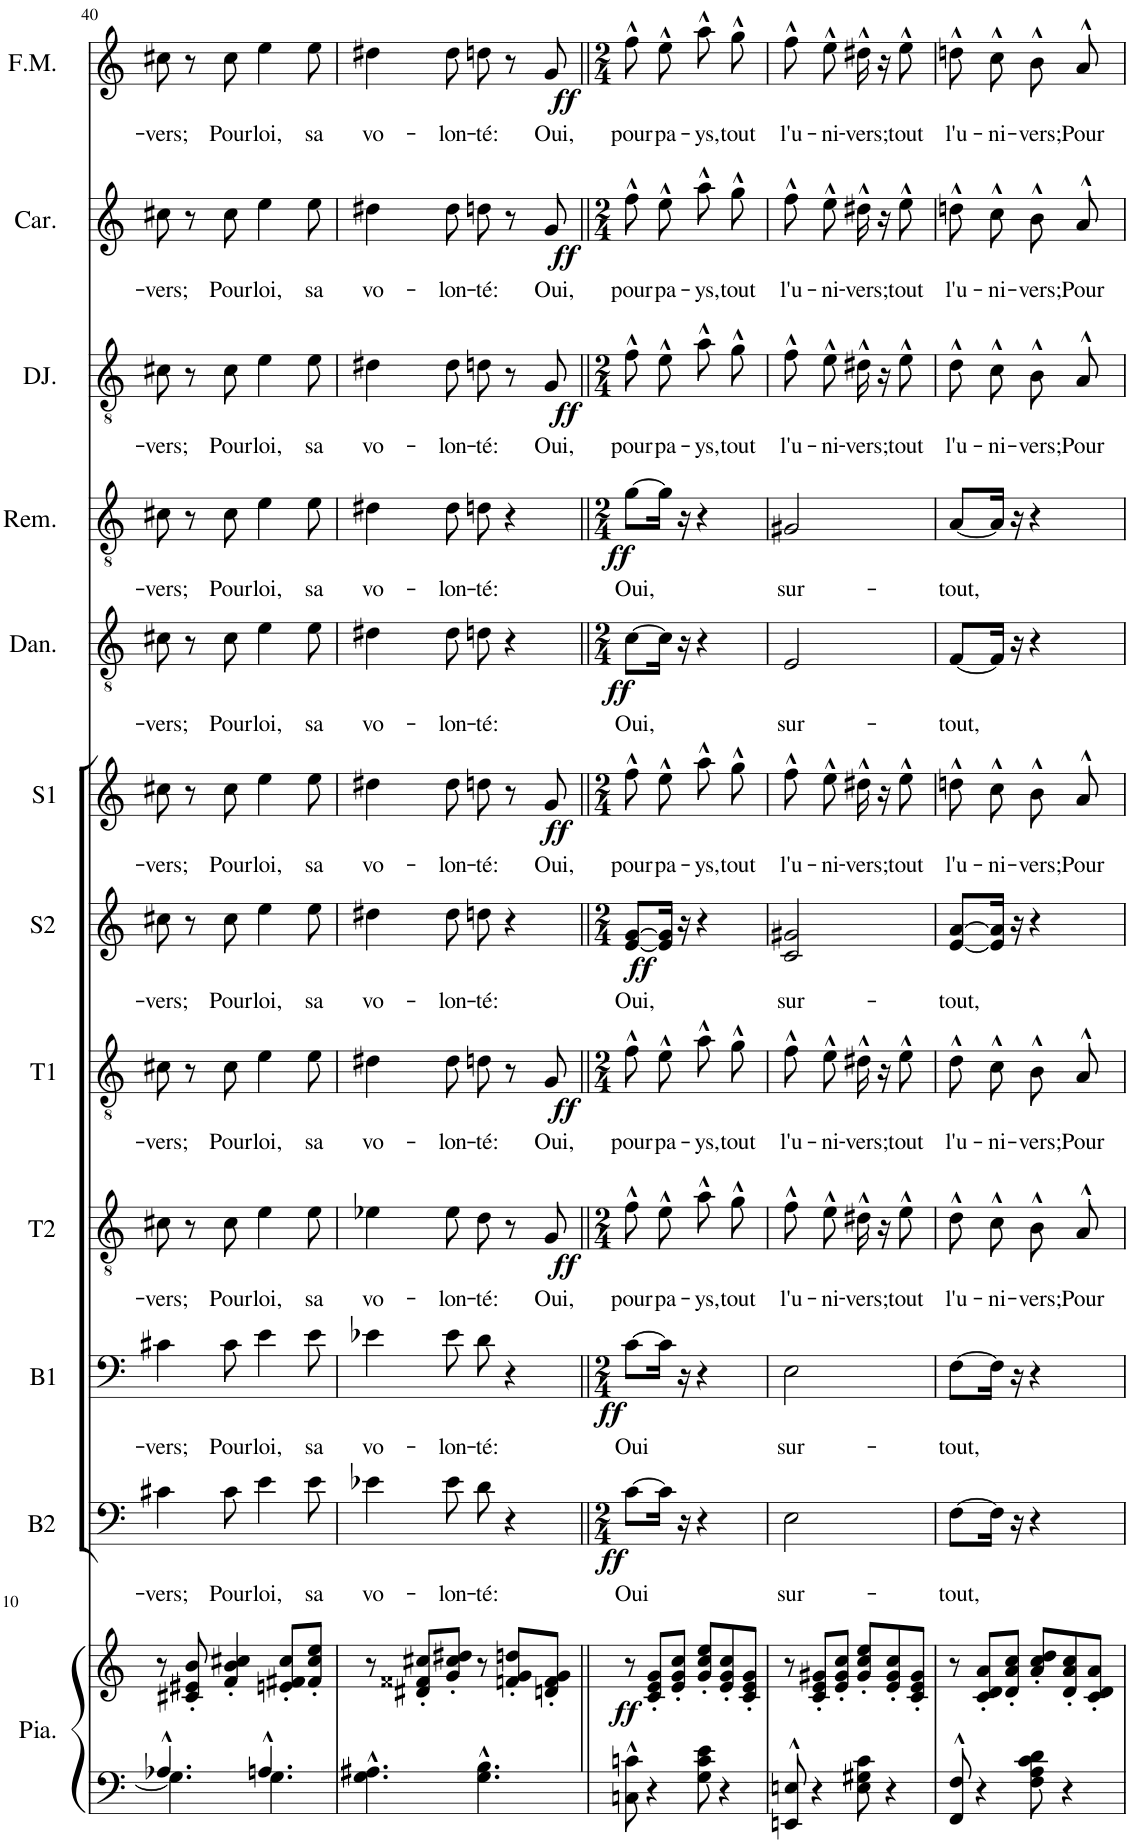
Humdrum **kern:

**kern	**kern	**dynam	**kern	**text	**dynam	**kern	**text	**dynam	**kern	**text	**dynam	**kern	**text	**dynam	**kern	**text	**dynam	**kern	**text	**dynam	**kern	**text	**dynam	**kern	**text	**dynam	**kern	**text	**dynam	**kern	**text	**dynam	**kern	**text	**dynam
*part12	*part12	*part12	*part11	*part11	*part11	*part10	*part10	*part10	*part9	*part9	*part9	*part8	*part8	*part8	*part7	*part7	*part7	*part6	*part6	*part6	*part5	*part5	*part5	*part4	*part4	*part4	*part3	*part3	*part3	*part2	*part2	*part2	*part1	*part1	*part1
*staff13	*staff12	*staff12/13	*staff11	*staff11	*staff11	*staff10	*staff10	*staff10	*staff9	*staff9	*staff9	*staff8	*staff8	*staff8	*staff7	*staff7	*staff7	*staff6	*staff6	*staff6	*staff5	*staff5	*staff5	*staff4	*staff4	*staff4	*staff3	*staff3	*staff3	*staff2	*staff2	*staff2	*staff1	*staff1	*staff1
*I"Piano	*	*	*I"Basse 2	*	*	*I"Basse 1	*	*	*I"Ténor 2	*	*	*I"Ténor 1	*	*	*I"Soprano 2	*	*	*I"Soprano 1	*	*	*I"Dancairo	*	*	*I"Remendado	*	*	*I"Don Jose	*	*	*I"Carmen	*	*	*I"Frasq/Merc	*	*
*I'Pia.	*	*	*I'B2	*	*	*I'B1	*	*	*I'T2	*	*	*I'T1	*	*	*I'S2	*	*	*I'S1	*	*	*I'Dan.	*	*	*I'Rem.	*	*	*I'DJ.	*	*	*I'Car.	*	*	*I'F.M.	*	*
!!LO:PB:g=z
*clefF4	*clefG2	*	*clefF4	*	*	*clefF4	*	*	*clefGv2	*	*	*clefGv2	*	*	*clefG2	*	*	*clefG2	*	*	*clefGv2	*	*	*clefGv2	*	*	*clefGv2	*	*	*clefG2	*	*	*clefG2	*	*
*k[]	*k[]	*	*k[]	*	*	*k[]	*	*	*k[]	*	*	*k[]	*	*	*k[]	*	*	*k[]	*	*	*k[]	*	*	*k[]	*	*	*k[]	*	*	*k[]	*	*	*k[]	*	*
*M6/8	*M6/8	*	*M6/8	*	*	*M6/8	*	*	*M6/8	*	*	*M6/8	*	*	*M6/8	*	*	*M6/8	*	*	*M6/8	*	*	*M6/8	*	*	*M6/8	*	*	*M6/8	*	*	*M6/8	*	*
=40	=40	=40	=40	=40	=40	=40	=40	=40	=40	=40	=40	=40	=40	=40	=40	=40	=40	=40	=40	=40	=40	=40	=40	=40	=40	=40	=40	=40	=40	=40	=40	=40	=40	=40	=40
*^	*	*	*	*	*	*	*	*	*	*	*	*	*	*	*	*	*	*	*	*	*	*	*	*	*	*	*	*	*	*	*	*	*	*	*
!	!	!	!	!	!LO:LY:b	!	!	!LO:LY:b	!	!	!LO:LY:b	!	!	!LO:LY:b	!	!	!LO:LY:b	!	!	!LO:LY:b	!	!	!LO:LY:b	!	!	!LO:LY:b	!	!	!LO:LY:b	!	!	!LO:LY:b	!	!	!LO:LY:b	!
4.A-X^^/	4.G\]	8r	.	4c#X\	-vers;	.	4c#X\	-vers;	.	8c#X\	-vers;	.	8c#X\	-vers;	.	8cc#X\	-vers;	.	8cc#X\	-vers;	.	8c#X\	-vers;	.	8c#X\	-vers;	.	8c#X\	-vers;	.	8cc#X\	-vers;	.	8cc#X\	-vers;	.
.	.	8c#X/' 8e#X/' 8b/'	.	.	.	.	.	.	.	8r	.	.	8r	.	.	8r	.	.	8r	.	.	8r	.	.	8r	.	.	8r	.	.	8r	.	.	8r	.	.
!	!	!	!	!	!LO:LY:b	!	!	!LO:LY:b	!	!	!LO:LY:b	!	!	!LO:LY:b	!	!	!LO:LY:b	!	!	!LO:LY:b	!	!	!LO:LY:b	!	!	!LO:LY:b	!	!	!LO:LY:b	!	!	!LO:LY:b	!	!	!LO:LY:b	!
.	.	4f/' 4b/' 4cc#X/'	.	8c#\	Pour	.	8c#\	Pour	.	8c#\	Pour	.	8c#\	Pour	.	8cc#\	Pour	.	8cc#\	Pour	.	8c#\	Pour	.	8c#\	Pour	.	8c#\	Pour	.	8cc#\	Pour	.	8cc#\	Pour	.
!	!	!	!	!	!LO:LY:b	!	!	!LO:LY:b	!	!	!LO:LY:b	!	!	!LO:LY:b	!	!	!LO:LY:b	!	!	!LO:LY:b	!	!	!LO:LY:b	!	!	!LO:LY:b	!	!	!LO:LY:b	!	!	!LO:LY:b	!	!	!LO:LY:b	!
4.An^^/	4.G\	.	.	4e\	loi,	.	4e\	loi,	.	4e\	loi,	.	4e\	loi,	.	4ee\	loi,	.	4ee\	loi,	.	4e\	loi,	.	4e\	loi,	.	4e\	loi,	.	4ee\	loi,	.	4ee\	loi,	.
.	.	8en/' 8f#X/' 8cc#/'L	.	.	.	.	.	.	.	.	.	.	.	.	.	.	.	.	.	.	.	.	.	.	.	.	.	.	.	.	.	.	.	.	.	.
!	!	!	!	!	!LO:LY:b	!	!	!LO:LY:b	!	!	!LO:LY:b	!	!	!LO:LY:b	!	!	!LO:LY:b	!	!	!LO:LY:b	!	!	!LO:LY:b	!	!	!LO:LY:b	!	!	!LO:LY:b	!	!	!LO:LY:b	!	!	!LO:LY:b	!
.	.	8f#/' 8cc#/' 8ee/'J	.	8e\	sa	.	8e\	sa	.	8e\	sa	.	8e\	sa	.	8ee\	sa	.	8ee\	sa	.	8e\	sa	.	8e\	sa	.	8e\	sa	.	8ee\	sa	.	8ee\	sa	.
*v	*v	*	*	*	*	*	*	*	*	*	*	*	*	*	*	*	*	*	*	*	*	*	*	*	*	*	*	*	*	*	*	*	*	*	*	*
=41	=41	=41	=41	=41	=41	=41	=41	=41	=41	=41	=41	=41	=41	=41	=41	=41	=41	=41	=41	=41	=41	=41	=41	=41	=41	=41	=41	=41	=41	=41	=41	=41	=41	=41	=41
!	!	!	!	!LO:LY:b	!	!	!LO:LY:b	!	!	!LO:LY:b	!	!	!LO:LY:b	!	!	!LO:LY:b	!	!	!LO:LY:b	!	!	!LO:LY:b	!	!	!LO:LY:b	!	!	!LO:LY:b	!	!	!LO:LY:b	!	!	!LO:LY:b	!
4.G\^^ 4.A#X\^^	8r	.	4e-X\	vo-	.	4e-X\	vo-	.	4e-X\	vo-	.	4d#X\	vo-	.	4dd#X\	vo-	.	4dd#X\	vo-	.	4d#X\	vo-	.	4d#X\	vo-	.	4d#X\	vo-	.	4dd#X\	vo-	.	4dd#X\	vo-	.
.	8d#X/' 8f##X/' 8cc#X/'L	.	.	.	.	.	.	.	.	.	.	.	.	.	.	.	.	.	.	.	.	.	.	.	.	.	.	.	.	.	.	.	.	.	.
!	!	!	!	!LO:LY:b	!	!	!LO:LY:b	!	!	!LO:LY:b	!	!	!LO:LY:b	!	!	!LO:LY:b	!	!	!LO:LY:b	!	!	!LO:LY:b	!	!	!LO:LY:b	!	!	!LO:LY:b	!	!	!LO:LY:b	!	!	!LO:LY:b	!
.	8g/' 8cc#/' 8dd#X/'J	.	8e-\	-lon-	.	8e-\	-lon-	.	8e-\	-lon-	.	8d#\	-lon-	.	8dd#\	-lon-	.	8dd#\	-lon-	.	8d#\	-lon-	.	8d#\	-lon-	.	8d#\	-lon-	.	8dd#\	-lon-	.	8dd#\	-lon-	.
!	!	!	!	!LO:LY:b	!	!	!LO:LY:b	!	!	!LO:LY:b	!	!	!LO:LY:b	!	!	!LO:LY:b	!	!	!LO:LY:b	!	!	!LO:LY:b	!	!	!LO:LY:b	!	!	!LO:LY:b	!	!	!LO:LY:b	!	!	!LO:LY:b	!
4.G\^^ 4.B\^^	8r	.	8d\	-té:	.	8d\	-té:	.	8d\	-té:	.	8dn\	-té:	.	8ddn\	-té:	.	8ddn\	-té:	.	8dn\	-té:	.	8dn\	-té:	.	8dn\	-té:	.	8ddn\	-té:	.	8ddn\	-té:	.
.	8fn/' 8g/' 8ddn/'L	.	4r	.	.	4r	.	.	8r	.	.	8r	.	.	4r	.	.	8r	.	.	4r	.	.	4r	.	.	8r	.	.	8r	.	.	8r	.	.
!	!	!	!	!	!	!	!	!	!	!LO:LY:b	!LO:DY:b	!	!LO:LY:b	!LO:DY:b	!	!	!	!	!LO:LY:b	!LO:DY:b	!	!	!	!	!	!	!	!LO:LY:b	!LO:DY:b	!	!LO:LY:b	!LO:DY:b	!	!LO:LY:b	!LO:DY:b
.	8dn/' 8f/' 8g/'J	.	.	.	.	.	.	.	8G/	Oui,	ff	8G/	Oui,	ff	.	.	.	8g/	Oui,	ff	.	.	.	.	.	.	8G/	Oui,	ff	8g/	Oui,	ff	8g/	Oui,	ff
=42||	=42||	=42||	=42||	=42||	=42||	=42||	=42||	=42||	=42||	=42||	=42||	=42||	=42||	=42||	=42||	=42||	=42||	=42||	=42||	=42||	=42||	=42||	=42||	=42||	=42||	=42||	=42||	=42||	=42||	=42||	=42||	=42||	=42||	=42||	=42||
*M2/4	*M2/4	*	*M2/4	*	*	*M2/4	*	*	*M2/4	*	*	*M2/4	*	*	*M2/4	*	*	*M2/4	*	*	*M2/4	*	*	*M2/4	*	*	*M2/4	*	*	*M2/4	*	*	*M2/4	*	*
!	!	!LO:DY:b	!	!LO:LY:b	!LO:DY:b	!	!LO:LY:b	!LO:DY:b	!	!LO:LY:b	!	!	!LO:LY:b	!	!	!LO:LY:b	!LO:DY:b	!	!LO:LY:b	!	!	!LO:LY:b	!LO:DY:b	!	!LO:LY:b	!LO:DY:b	!	!LO:LY:b	!	!	!LO:LY:b	!	!	!LO:LY:b	!
12Cn\^^ 12cn\^^	12r	ff	[8c\L	Oui	ff	[8c\L	Oui	ff	8f^^\L	pour	.	8f^^\L	pour	.	[8e/ [8g/L	Oui,	ff	8ff^^\L	pour	.	[8c\L	Oui,	ff	[8g\L	Oui,	ff	8f^^\L	pour	.	8ff^^\L	pour	.	8ff^^\L	pour	.
6r	12c/' 12e/' 12g/'L	.	.	.	.	.	.	.	.	.	.	.	.	.	.	.	.	.	.	.	.	.	.	.	.	.	.	.	.	.	.	.	.	.	.
!	!	!	!	!	!	!	!	!	!	!LO:LY:b	!	!	!LO:LY:b	!	!	!	!	!	!LO:LY:b	!	!	!	!	!	!	!	!	!LO:LY:b	!	!	!LO:LY:b	!	!	!LO:LY:b	!
.	.	.	16c\Jk]	.	.	16c\Jk]	.	.	8e^^\J	pa-	.	8e^^\J	pa-	.	16e/] 16g/]Jk	.	.	8ee^^\J	pa-	.	16c\Jk]	.	.	16g\Jk]	.	.	8e^^\J	pa-	.	8ee^^\J	pa-	.	8ee^^\J	pa-	.
.	12e/' 12g/' 12cc/'J	.	.	.	.	.	.	.	.	.	.	.	.	.	.	.	.	.	.	.	.	.	.	.	.	.	.	.	.	.	.	.	.	.	.
.	.	.	16r	.	.	16r	.	.	.	.	.	.	.	.	16r	.	.	.	.	.	16r	.	.	16r	.	.	.	.	.	.	.	.	.	.	.
*	*Xbrackettup	*	*	*	*	*	*	*	*	*	*	*	*	*	*	*	*	*	*	*	*	*	*	*	*	*	*	*	*	*	*	*	*	*	*
!	!	!	!	!	!	!	!	!	!	!LO:LY:b	!	!	!LO:LY:b	!	!	!	!	!	!LO:LY:b	!	!	!	!	!	!	!	!	!LO:LY:b	!	!	!LO:LY:b	!	!	!LO:LY:b	!
12G\ 12c\ 12e\	12g/' 12cc/' 12ee/'L	.	4r	.	.	4r	.	.	8a^^\L	-ys,	.	8a^^\L	-ys,	.	4r	.	.	8aa^^\L	-ys,	.	4r	.	.	4r	.	.	8a^^\L	-ys,	.	8aa^^\L	-ys,	.	8aa^^\L	-ys,	.
6r	12e/' 12g/' 12cc/'	.	.	.	.	.	.	.	.	.	.	.	.	.	.	.	.	.	.	.	.	.	.	.	.	.	.	.	.	.	.	.	.	.	.
!	!	!	!	!	!	!	!	!	!	!LO:LY:b	!	!	!LO:LY:b	!	!	!	!	!	!LO:LY:b	!	!	!	!	!	!	!	!	!LO:LY:b	!	!	!LO:LY:b	!	!	!LO:LY:b	!
.	.	.	.	.	.	.	.	.	8g^^\J	tout	.	8g^^\J	tout	.	.	.	.	8gg^^\J	tout	.	.	.	.	.	.	.	8g^^\J	tout	.	8gg^^\J	tout	.	8gg^^\J	tout	.
.	12c/' 12e/' 12g/'J	.	.	.	.	.	.	.	.	.	.	.	.	.	.	.	.	.	.	.	.	.	.	.	.	.	.	.	.	.	.	.	.	.	.
=43	=43	=43	=43	=43	=43	=43	=43	=43	=43	=43	=43	=43	=43	=43	=43	=43	=43	=43	=43	=43	=43	=43	=43	=43	=43	=43	=43	=43	=43	=43	=43	=43	=43	=43	=43
*	*brackettup	*	*	*	*	*	*	*	*	*	*	*	*	*	*	*	*	*	*	*	*	*	*	*	*	*	*	*	*	*	*	*	*	*	*
!	!	!	!	!LO:LY:b	!	!	!LO:LY:b	!	!	!LO:LY:b	!	!	!LO:LY:b	!	!	!LO:LY:b	!	!	!LO:LY:b	!	!	!LO:LY:b	!	!	!LO:LY:b	!	!	!LO:LY:b	!	!	!LO:LY:b	!	!	!LO:LY:b	!
12EEn/^^ 12En/^^	12r	.	2E\	sur-	.	2E\	sur-	.	8f^^\L	l'u-	.	8f^^\L	l'u-	.	2c/ 2g#X/	sur-	.	8ff^^\L	l'u-	.	2E/	sur-	.	2G#X/	sur-	.	8f^^\L	l'u-	.	8ff^^\L	l'u-	.	8ff^^\L	l'u-	.
6r	12c/' 12e/' 12g#X/'L	.	.	.	.	.	.	.	.	.	.	.	.	.	.	.	.	.	.	.	.	.	.	.	.	.	.	.	.	.	.	.	.	.	.
!	!	!	!	!	!	!	!	!	!	!LO:LY:b	!	!	!LO:LY:b	!	!	!	!	!	!LO:LY:b	!	!	!	!	!	!	!	!	!LO:LY:b	!	!	!LO:LY:b	!	!	!LO:LY:b	!
.	.	.	.	.	.	.	.	.	8e^^\J	-ni-	.	8e^^\J	-ni-	.	.	.	.	8ee^^\J	-ni-	.	.	.	.	.	.	.	8e^^\J	-ni-	.	8ee^^\J	-ni-	.	8ee^^\J	-ni-	.
.	12e/' 12g#/' 12cc/'J	.	.	.	.	.	.	.	.	.	.	.	.	.	.	.	.	.	.	.	.	.	.	.	.	.	.	.	.	.	.	.	.	.	.
*	*Xbrackettup	*	*	*	*	*	*	*	*	*	*	*	*	*	*	*	*	*	*	*	*	*	*	*	*	*	*	*	*	*	*	*	*	*	*
!	!	!	!	!	!	!	!	!	!	!LO:LY:b	!	!	!LO:LY:b	!	!	!	!	!	!LO:LY:b	!	!	!	!	!	!	!	!	!LO:LY:b	!	!	!LO:LY:b	!	!	!LO:LY:b	!
12E\ 12G#X\ 12c\	12g#/' 12cc/' 12ee/'L	.	.	.	.	.	.	.	16d#X^^\	-vers;	.	16d#X^^\	-vers;	.	.	.	.	16dd#X^^\	-vers;	.	.	.	.	.	.	.	16d#X^^\	-vers;	.	16dd#X^^\	-vers;	.	16dd#X^^\	-vers;	.
.	.	.	.	.	.	.	.	.	16r	.	.	16r	.	.	.	.	.	16r	.	.	.	.	.	.	.	.	16r	.	.	16r	.	.	16r	.	.
6r	12e/' 12g#/' 12cc/'	.	.	.	.	.	.	.	.	.	.	.	.	.	.	.	.	.	.	.	.	.	.	.	.	.	.	.	.	.	.	.	.	.	.
!	!	!	!	!	!	!	!	!	!	!LO:LY:b	!	!	!LO:LY:b	!	!	!	!	!	!LO:LY:b	!	!	!	!	!	!	!	!	!LO:LY:b	!	!	!LO:LY:b	!	!	!LO:LY:b	!
.	.	.	.	.	.	.	.	.	8e^^\	tout	.	8e^^\	tout	.	.	.	.	8ee^^\	tout	.	.	.	.	.	.	.	8e^^\	tout	.	8ee^^\	tout	.	8ee^^\	tout	.
.	12c/' 12e/' 12g#/'J	.	.	.	.	.	.	.	.	.	.	.	.	.	.	.	.	.	.	.	.	.	.	.	.	.	.	.	.	.	.	.	.	.	.
=44	=44	=44	=44	=44	=44	=44	=44	=44	=44	=44	=44	=44	=44	=44	=44	=44	=44	=44	=44	=44	=44	=44	=44	=44	=44	=44	=44	=44	=44	=44	=44	=44	=44	=44	=44
*	*brackettup	*	*	*	*	*	*	*	*	*	*	*	*	*	*	*	*	*	*	*	*	*	*	*	*	*	*	*	*	*	*	*	*	*	*
!	!	!	!	!LO:LY:b	!	!	!LO:LY:b	!	!	!LO:LY:b	!	!	!LO:LY:b	!	!	!LO:LY:b	!	!	!LO:LY:b	!	!	!LO:LY:b	!	!	!LO:LY:b	!	!	!LO:LY:b	!	!	!LO:LY:b	!	!	!LO:LY:b	!
12FF/^^ 12F/^^	12r	.	[8F\L	-tout,	.	[8F\L	-tout,	.	8d^^\L	l'u-	.	8d^^\L	l'u-	.	[8e/ [8a/L	-tout,	.	8ddn^^\L	l'u-	.	[8F/L	-tout,	.	[8A/L	-tout,	.	8d^^\L	l'u-	.	8ddn^^\L	l'u-	.	8ddn^^\L	l'u-	.
6r	12c/' 12d/' 12a/'L	.	.	.	.	.	.	.	.	.	.	.	.	.	.	.	.	.	.	.	.	.	.	.	.	.	.	.	.	.	.	.	.	.	.
!	!	!	!	!	!	!	!	!	!	!LO:LY:b	!	!	!LO:LY:b	!	!	!	!	!	!LO:LY:b	!	!	!	!	!	!	!	!	!LO:LY:b	!	!	!LO:LY:b	!	!	!LO:LY:b	!
.	.	.	16F\Jk]	.	.	16F\Jk]	.	.	8c^^\J	-ni-	.	8c^^\J	-ni-	.	16e/] 16a/]Jk	.	.	8cc^^\J	-ni-	.	16F/Jk]	.	.	16A/Jk]	.	.	8c^^\J	-ni-	.	8cc^^\J	-ni-	.	8cc^^\J	-ni-	.
.	12d/' 12a/' 12cc/'J	.	.	.	.	.	.	.	.	.	.	.	.	.	.	.	.	.	.	.	.	.	.	.	.	.	.	.	.	.	.	.	.	.	.
.	.	.	16r	.	.	16r	.	.	.	.	.	.	.	.	16r	.	.	.	.	.	16r	.	.	16r	.	.	.	.	.	.	.	.	.	.	.
*	*Xbrackettup	*	*	*	*	*	*	*	*	*	*	*	*	*	*	*	*	*	*	*	*	*	*	*	*	*	*	*	*	*	*	*	*	*	*
!	!	!	!	!	!	!	!	!	!	!LO:LY:b	!	!	!LO:LY:b	!	!	!	!	!	!LO:LY:b	!	!	!	!	!	!	!	!	!LO:LY:b	!	!	!LO:LY:b	!	!	!LO:LY:b	!
12F\ 12A\ 12c\ 12d\	12a/' 12cc/' 12dd/'L	.	4r	.	.	4r	.	.	8B^^/L	-vers;	.	8B^^/L	-vers;	.	4r	.	.	8b^^/L	-vers;	.	4r	.	.	4r	.	.	8B^^/L	-vers;	.	8b^^/L	-vers;	.	8b^^/L	-vers;	.
6r	12d/' 12a/' 12cc/'	.	.	.	.	.	.	.	.	.	.	.	.	.	.	.	.	.	.	.	.	.	.	.	.	.	.	.	.	.	.	.	.	.	.
!	!	!	!	!	!	!	!	!	!	!LO:LY:b	!	!	!LO:LY:b	!	!	!	!	!	!LO:LY:b	!	!	!	!	!	!	!	!	!LO:LY:b	!	!	!LO:LY:b	!	!	!LO:LY:b	!
.	.	.	.	.	.	.	.	.	8A^^/J	Pour	.	8A^^/J	Pour	.	.	.	.	8a^^/J	Pour	.	.	.	.	.	.	.	8A^^/J	Pour	.	8a^^/J	Pour	.	8a^^/J	Pour	.
.	12c/' 12d/' 12a/'J	.	.	.	.	.	.	.	.	.	.	.	.	.	.	.	.	.	.	.	.	.	.	.	.	.	.	.	.	.	.	.	.	.	.
=	=	=	=	=	=	=	=	=	=	=	=	=	=	=	=	=	=	=	=	=	=	=	=	=	=	=	=	=	=	=	=	=	=	=	=
*-	*-	*-	*-	*-	*-	*-	*-	*-	*-	*-	*-	*-	*-	*-	*-	*-	*-	*-	*-	*-	*-	*-	*-	*-	*-	*-	*-	*-	*-	*-	*-	*-	*-	*-	*-
